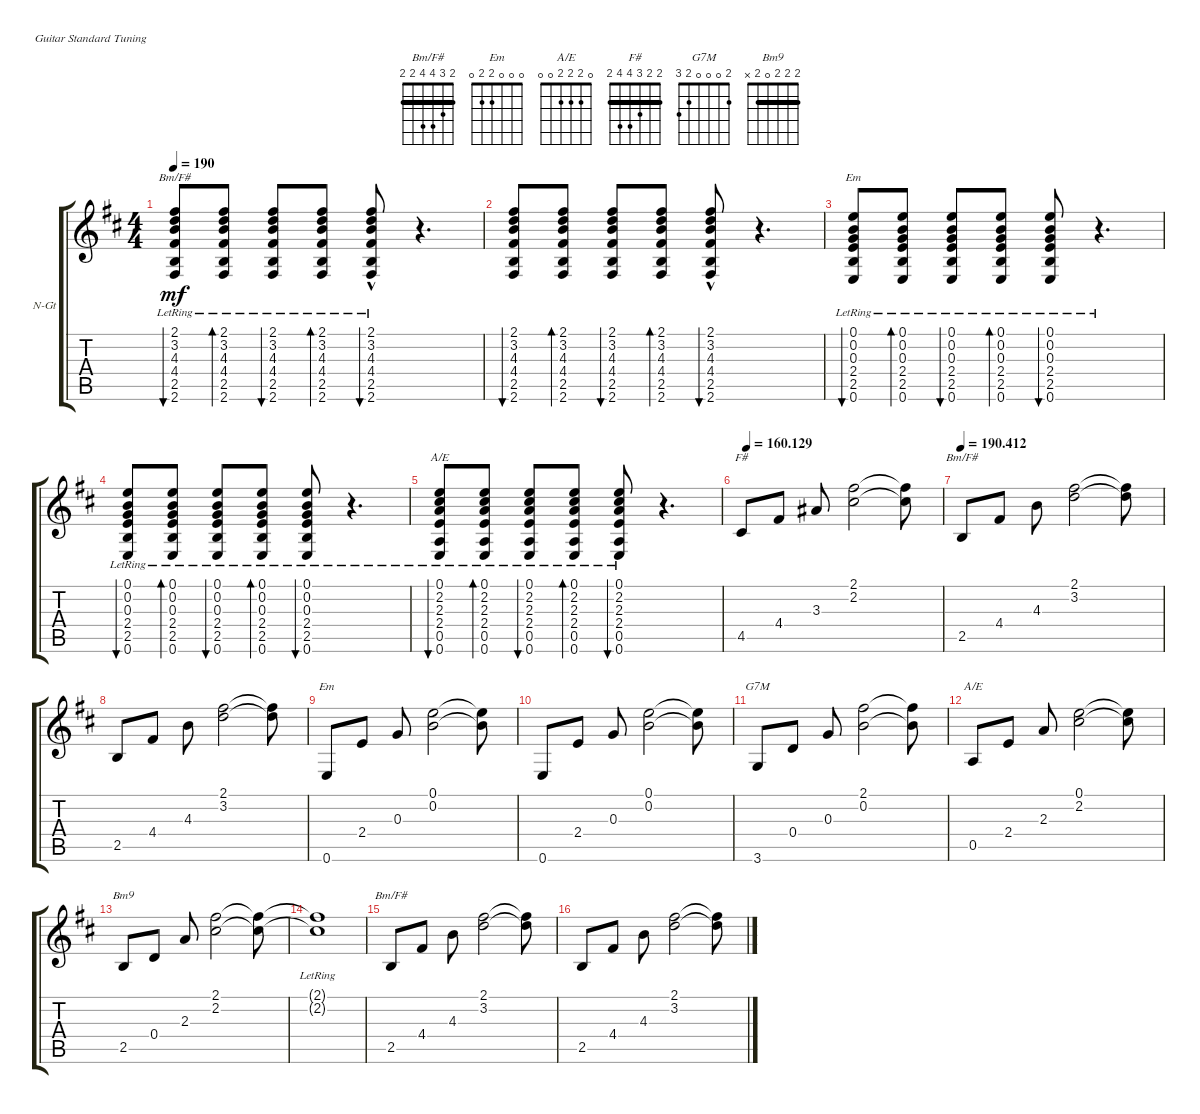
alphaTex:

\defaultSystemsLayout 4
\bracketExtendMode groupsimilarinstruments
\firstSystemTrackNameOrientation horizontal
\otherSystemsTrackNameOrientation horizontal
\track ("Nylon Guitar" "N-Gt") {instrument acousticguitarnylon}
\staff {score tabs}
\tuning (E4 B3 G3 D3 A2 E2)
\chord ("Bm/F#" 2 3 4 4 2 2) {barre (2 2)}
\chord ("Em" 0 0 0 2 2 0)
\chord ("A/E" 0 2 2 2 0 0)
\chord ("F#" 2 2 3 4 4 2) {barre (2 2)}
\chord ("G7M" 2 0 0 0 2 3)
\chord ("Bm9" 2 2 2 0 2 x) {barre (2 2)}
\ts (4 4)
\tempo 190
\clef g2
\scale
0.936948
\ks bminor
(2.6{lr} 2.5{lr} 4.4{lr} 4.3{lr} 3.2{lr} 2.1{lr}).8{bu 78 ch "Bm/F#" dy mf} (2.6{lr} 2.5{lr} 4.4{lr} 4.3{lr} 3.2{lr} 2.1{lr}).8{bd 74} (2.6{lr} 2.5{lr} 4.4{lr} 4.3{lr} 3.2{lr} 2.1{lr}).8{bu 74} (2.6{lr} 2.5{lr} 4.4{lr} 4.3{lr} 3.2{lr} 2.1{lr}).8{bd 73} (2.6{hac lr} 2.5{hac lr} 4.4{hac lr} 4.3{hac lr} 3.2{hac lr} 2.1{hac lr}).8{bu 74} r.4{d} |
\scale
1.1261 (2.6 2.5 4.4 4.3 3.2 2.1).8{bu 78} (2.6 2.5 4.4 4.3 3.2 2.1).8{bd 74} (2.6 2.5 4.4 4.3 3.2 2.1).8{bu 74} (2.6 2.5 4.4 4.3 3.2 2.1).8{bd 73} (2.6{hac} 2.5{hac} 4.4{hac} 4.3{hac} 3.2{hac} 2.1{hac}).8{bu 74} r.4{d} |
\scale
0.936948 (0.6{lr} 2.5{lr} 2.4{lr} 0.3{lr} 0.2{lr} 0.1{lr}).8{bu 73 ch "Em"} (0.6{lr} 2.5{lr} 2.4{lr} 0.3{lr} 0.2{lr} 0.1{lr}).8{bd 72} (0.6{lr} 2.5{lr} 2.4{lr} 0.3{lr} 0.2{lr} 0.1{lr}).8{bu 72} (0.6{lr} 2.5{lr} 2.4{lr} 0.3{lr} 0.2{lr} 0.1{lr}).8{bd 72} (0.6{lr} 2.5{lr} 2.4{lr} 0.3{lr} 0.2{lr} 0.1{lr}).8{bu 72} r.4{d} |
\scale
0.936948 (0.6{lr} 2.5{lr} 2.4{lr} 0.3{lr} 0.2{lr} 0.1{lr}).8{bu 73} (0.6{lr} 2.5{lr} 2.4{lr} 0.3{lr} 0.2{lr} 0.1{lr}).8{bd 72} (0.6{lr} 2.5{lr} 2.4{lr} 0.3{lr} 0.2{lr} 0.1{lr}).8{bu 72} (0.6{lr} 2.5{lr} 2.4{lr} 0.3{lr} 0.2{lr} 0.1{lr}).8{bd 72} (0.6{lr} 2.5{lr} 2.4{lr} 0.3{lr} 0.2{lr} 0.1{lr}).8{bu 72} r.4{d} |
\scale
1.1261 (0.6{lr} 0.5{lr} 2.4{lr} 2.3{lr} 2.2{lr} 0.1{lr}).8{bu 72 ch "A/E"} (0.6{lr} 0.5{lr} 2.4{lr} 2.3{lr} 2.2{lr} 0.1{lr}).8{bd 72} (0.6{lr} 0.5{lr} 2.4{lr} 2.3{lr} 2.2{lr} 0.1{lr}).8{bu 72} (0.6{lr} 0.5{lr} 2.4{lr} 2.3{lr} 2.2{lr} 0.1{lr}).8{bd 72} (0.6{lr} 0.5{lr} 2.4{lr} 2.3{lr} 2.2{lr} 0.1{lr}).8{bu 72} r.4{d} |
\tempo (160.129 0.03125)
\scale
0.936948 4.5.8{ch "F#"} 4.4.8 3.3.8 (2.2 2.1).2 (2.2{t} 2.1{t}).8 |
\tempo
190.412
\scale
0.936948 2.5.8{ch "Bm/F#"} 4.4.8 4.3.8 (3.2 2.1).2 (3.2{t} 2.1{t}).8 |
\scale
1.1261 2.5.8 4.4.8 4.3.8 (3.2 2.1).2 (3.2{t} 2.1{t}).8 |
\scale
0.936948 0.6.8{ch "Em"} 2.4.8 0.3.8 (0.2 0.1).2 (0.2{t} 0.1{t}).8 |
\scale
0.936948 0.6.8 2.4.8 0.3.8 (0.2 0.1).2 (0.2{t} 0.1{t}).8 |
\scale
1.1261 3.6.8{ch "G7M"} 0.4.8 0.3.8 (0.2 2.1).2 (0.2{t} 2.1{t}).8 |
\scale
0.936948 0.5.8{ch "A/E"} 2.4.8 2.3.8 (2.2 0.1).2 (2.2{t} 0.1{t}).8 |
\scale
0.936948 2.5.8{ch "Bm9"} 0.4.8 2.3.8 (2.2 2.1).2 (2.2{t} 2.1{t}).8 |
\scale
1.1261 (2.2{lr t} 2.1{lr t}).1 |
\scale
0.936948 2.5.8{ch "Bm/F#"} 4.4.8 4.3.8 (3.2 2.1).2 (3.2{t} 2.1{t}).8 |
\scale
0.936948 2.5.8 4.4.8 4.3.8 (3.2 2.1).2 (3.2{t} 2.1{t}).8
